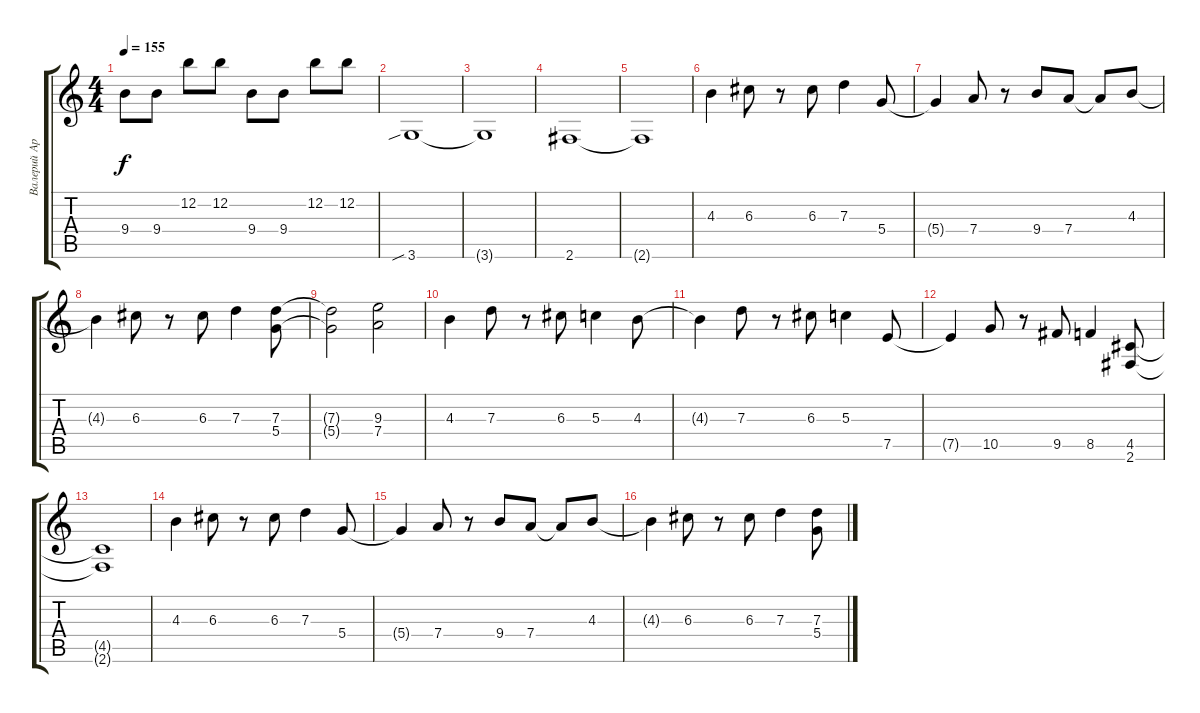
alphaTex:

\track ("Валерий Аркадин" "Валерий Ар") {instrument distortionguitar}
\staff {score tabs}
\tuning (E4 B3 G3 D3 A2 E2) {hide}
\ts (4 4)
\tempo 155
\clef g2
\ks c
9.4.8{dy f} 9.4.8 12.2.8 12.2.8 9.4.8 9.4.8 12.2.8 12.2.8 |
3.6{sib}.1 |
3.6{t}.1 |
2.6.1 |
2.6{t}.1 |
4.3.4 6.3.8 r.8 6.3.8 7.3.4 5.4.8 |
5.4{t}.4 7.4.8 r.8 9.4.8 7.4.8 7.4{t}.8 4.3.8 |
4.3{t}.4 6.3.8 r.8 6.3.8 7.3.4 (7.3 5.4).8 |
(7.3{t} 5.4{t}).2 (9.3 7.4).2 |
4.3.4 7.3.8 r.8 6.3.8 5.3.4 4.3.8 |
4.3{t}.4 7.3.8 r.8 6.3.8 5.3.4 7.5.8 |
7.5{t}.4 10.5.8 r.8 9.5.8 8.5.4 (4.5 2.6).8 |
(4.5{t} 2.6{t}).1 |
4.3.4 6.3.8 r.8 6.3.8 7.3.4 5.4.8 |
5.4{t}.4 7.4.8 r.8 9.4.8 7.4.8 7.4{t}.8 4.3.8 |
4.3{t}.4 6.3.8 r.8 6.3.8 7.3.4 (7.3 5.4).8
